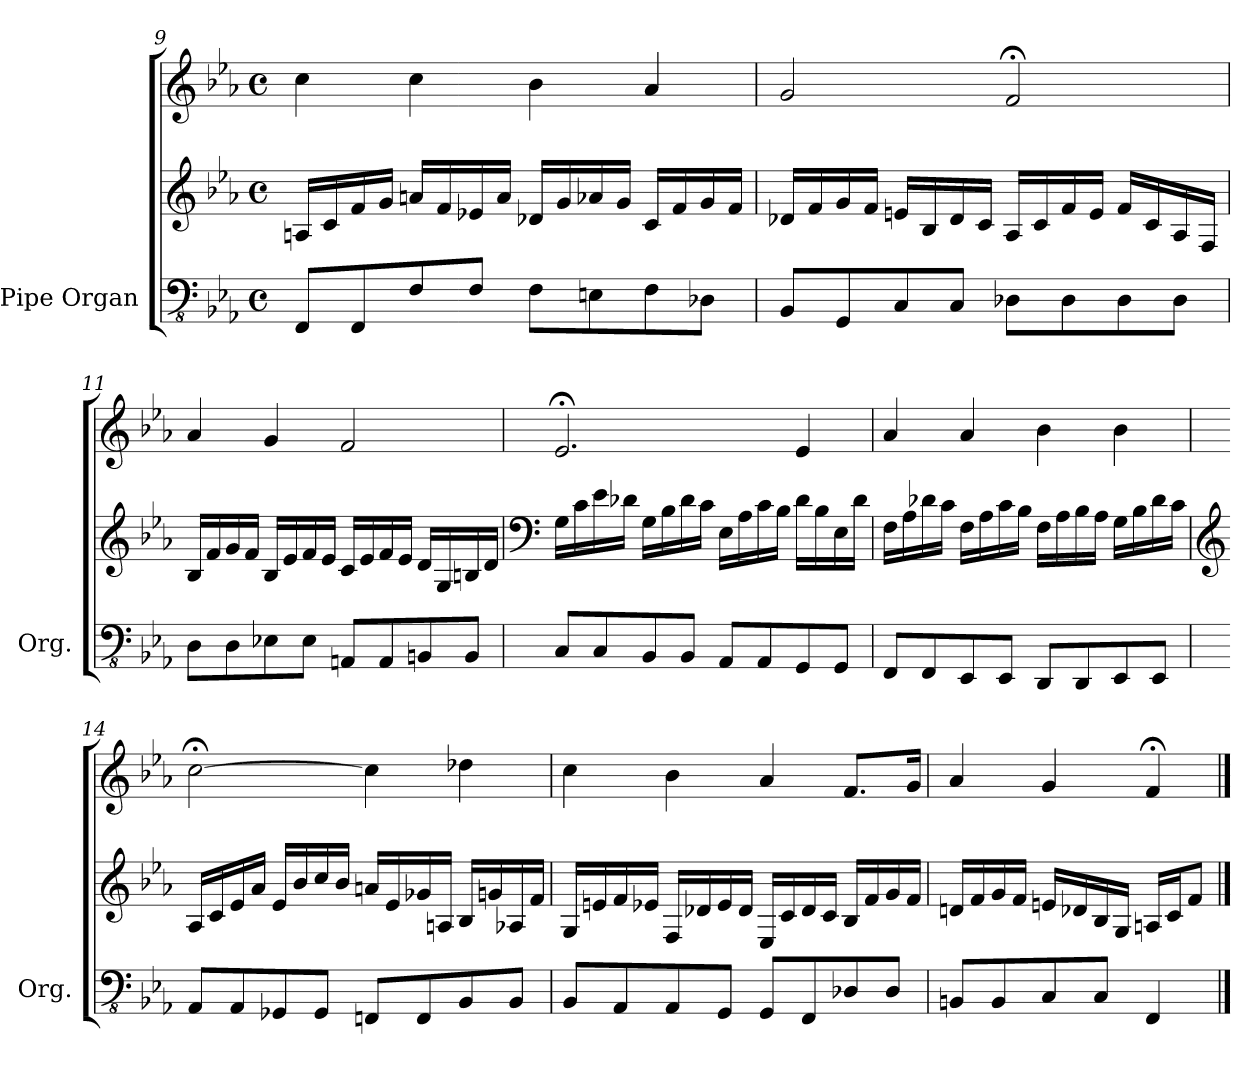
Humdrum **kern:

**kern	**kern	**kern
*part1	*part1	*part1
*staff3	*staff2	*staff1
*I"Pipe Organ	*	*
*I'Org.	*	*
*clefFv4	*clefG2	*clefG2
*k[b-e-a-]	*k[b-e-a-]	*k[b-e-a-]
*M4/4	*M4/4	*M4/4
*met(c)	*met(c)	*met(c)
=9	=9	=9
8FFF/L	16An/LL	4cc\
.	16c/	.
8FFF/	16f/	.
.	16g/JJ	.
8FF/	16an/LL	4cc\
.	16f/	.
8FF/J	16e-X/	.
.	16a/JJ	.
8FF\L	16d-X/LL	4b-\
.	16g/	.
8EEn\	16a-X/	.
.	16g/JJ	.
8FF\	16c/LL	4a-/
.	16f/	.
8DD-X\J	16g/	.
.	16f/JJ	.
=10	=10	=10
8BBB-/L	16d-X/LL	2g/
.	16f/	.
8GGG/	16g/	.
.	16f/JJ	.
8CC/	16en/LL	.
.	16B-/	.
8CC/J	16d-/	.
.	16c/JJ	.
8DD-X\L	16A-/LL	2f;</
.	16c/	.
8DD-\	16f/	.
.	16e/JJ	.
8DD-\	16f/LL	.
.	16c/	.
8DD-\J	16A-/	.
.	16F/JJ	.
=11	=11	=11
8DD\L	16B-/LL	4a-/
.	16f/	.
8DD\	16g/	.
.	16f/JJ	.
8EE-X\	16B-/LL	4g/
.	16e-/	.
8EE-\J	16f/	.
.	16e-/JJ	.
8AAAn/L	16c/LL	2f/
.	16e-/	.
8AAA/	16f/	.
.	16e-/JJ	.
8BBBn/	16d/LL	.
.	16G/	.
8BBB/J	16Bn/	.
.	16d/JJ	.
=12	=12	=12
*	*clefF4	*
8CC/L	16G\LL	2.e-;</
.	16c\	.
8CC/	16e-\	.
.	16d-X\JJ	.
8BBB-/	16G\LL	.
.	16B-\	.
8BBB-/J	16d-\	.
.	16c\JJ	.
8AAA-/L	16E-\LL	.
.	16A-\	.
8AAA-/	16c\	.
.	16B-\JJ	.
8GGG/	16d-\LL	4e-/
.	16B-\	.
8GGG/J	16E-\	.
.	16d-\JJ	.
=13	=13	=13
8FFF/L	16F\LL	4a-/
.	16A-\	.
8FFF/	16d-X\	.
.	16c\JJ	.
8EEE-/	16F\LL	4a-/
.	16A-\	.
8EEE-/J	16c\	.
.	16B-\JJ	.
8DDD/L	16F\LL	4b-\
.	16A-\	.
8DDD/	16B-\	.
.	16A-\JJ	.
8EEE-/	16G\LL	4b-\
.	16B-\	.
8EEE-/J	16d-\	.
.	16c\JJ	.
=14	=14	=14
*	*clefG2	*
8AAA-/L	16A-/LL	[2cc;<\
.	16c/	.
8AAA-/	16e-/	.
.	16a-/JJ	.
8GGG-X/	16e-/LL	.
.	16b-/	.
8GGG-/J	16cc/	.
.	16b-/JJ	.
8FFFn/L	16an/LL	4cc\]
.	16e-/	.
8FFF/	16g-X/	.
.	16An/JJ	.
8BBB-/	16B-/LL	4dd-X\
.	16gn/	.
8BBB-/J	16A-X/	.
.	16f/JJ	.
=15	=15	=15
8BBB-/L	16G/LL	4cc\
.	16en/	.
8AAA-/	16f/	.
.	16e-X/JJ	.
8AAA-/	16F/LL	4b-\
.	16d-X/	.
8GGG/J	16e-/	.
.	16d-/JJ	.
8GGG/L	16E-/LL	4a-/
.	16c/	.
8FFF/	16d-/	.
.	16c/JJ	.
8DD-X/	16B-/LL	8.f/L
.	16f/	.
8DD-/J	16g/	.
.	16f/JJ	16g/Jk
=16	=16	=16
8BBBn/L	16dn/LL	4a-/
.	16f/	.
8BBB/	16g/	.
.	16f/JJ	.
8CC/	16en/LL	4g/
.	16d-X/	.
8CC/J	16B-/	.
.	16G/JJ	.
4FFF/	16An/LL	4f;</
.	16c/J	.
.	8f/J	.
==	==	==
*-	*-	*-
